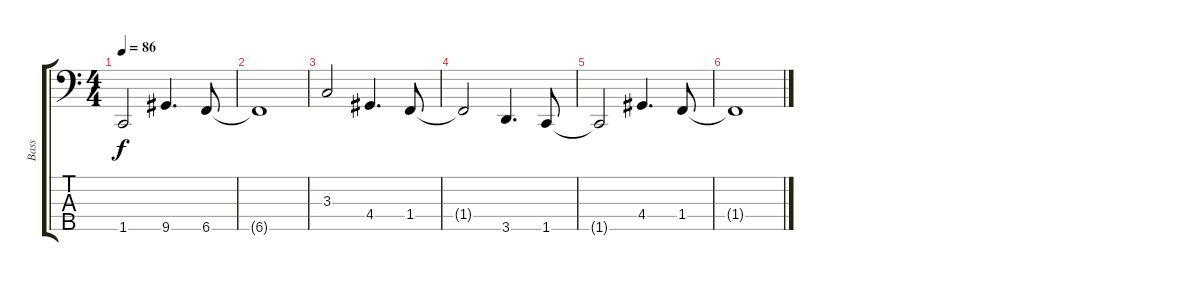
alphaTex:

\track ("Bass" "Bass") {instrument electricbassfinger}
\staff {score tabs}
\tuning (G2 D2 A1 E1 B0) {hide}
\ts (4 4)
\tempo 86
\clef f4
\ks aminor
1.5{t}.2{dy f} 9.5.4{d} 6.5.8 |
6.5{t}.1 |
3.3.2 4.4.4{d} 1.4.8 |
1.4{t}.2 3.5.4{d} 1.5.8 |
1.5{t}.2 4.4.4{d} 1.4.8 |
1.4{t}.1
